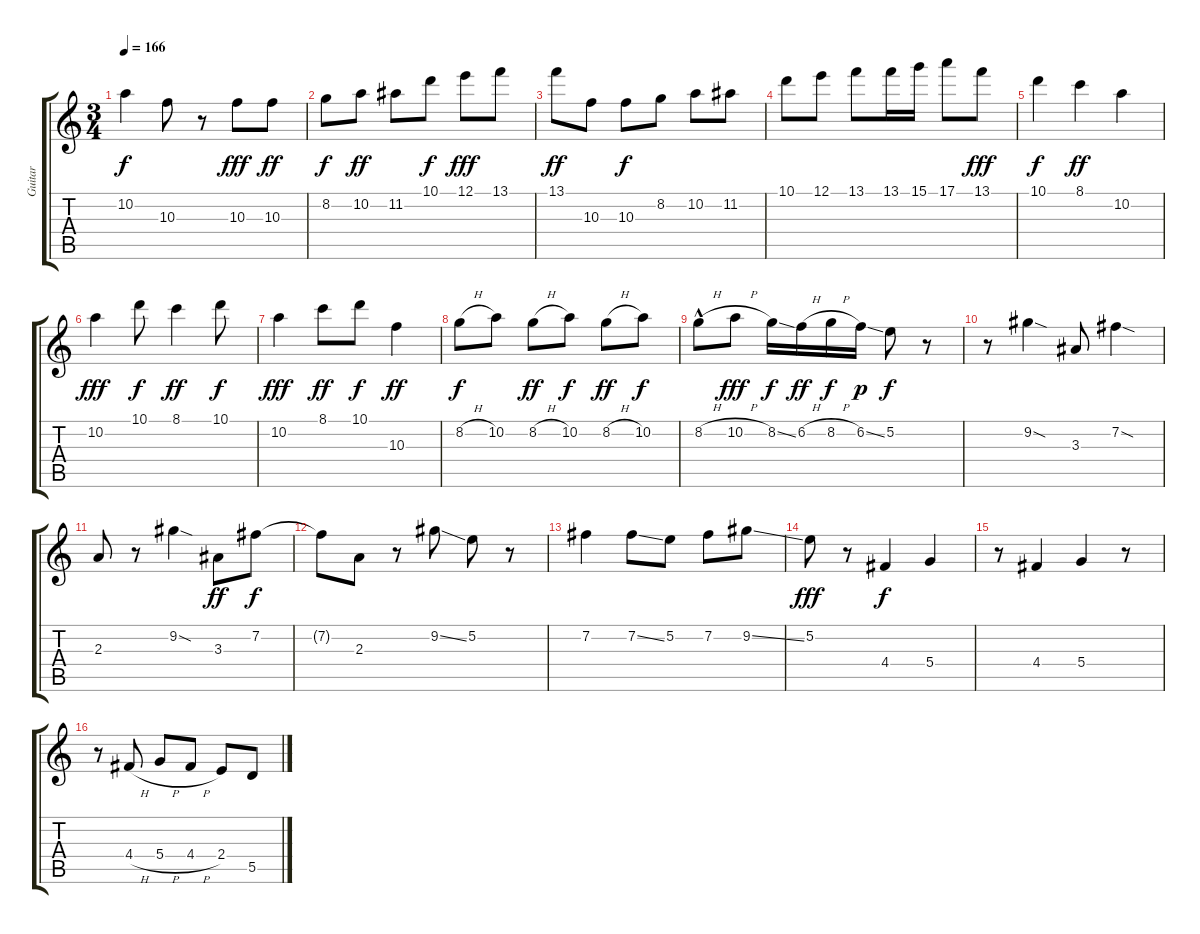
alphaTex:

\track ("Guitar" "Guitar") {instrument distortionguitar}
\staff {score tabs}
\tuning (E4 B3 G3 D3 A2 E2) {hide}
\ts (3 4)
\tempo 166
\clef g2
\ks c
10.2.4{dy f} 10.3.8 r.8 10.3.8{dy fff} 10.3.8{dy ff} |
8.2.8{dy f} 10.2.8{dy ff} 11.2.8 10.1.8{dy f} 12.1.8{dy fff} 13.1.8 |
13.1.8{dy ff} 10.3.8 10.3.8{dy f} 8.2.8 10.2.8 11.2.8 |
10.1.8 12.1.8 13.1.8 13.1.16 15.1.16 17.1.8 13.1.8{dy fff} |
10.1.4{dy f} 8.1.4{dy ff} 10.2.4 |
10.2.4{dy fff} 10.1.8{dy f} 8.1.4{dy ff} 10.1.8{dy f} |
10.2.4{dy fff} 8.1.8{dy ff} 10.1.8{dy f} 10.3.4{dy ff} |
8.2{h}.8{dy f} 10.2.8 8.2{h}.8{dy ff} 10.2.8{dy f} 8.2{h}.8{dy ff} 10.2.8{dy f} |
8.2{h hac}.8 10.2{h}.8{dy fff} 8.2{ss}.16{dy f} 6.2{h}.16{dy ff} 8.2{h}.16{dy f} 6.2{ss}.16{dy p} 5.2.8{dy f} r.8 |
r.8 9.2{sod}.4 3.3.8 7.2{sod}.4 |
2.3.8 r.8 9.2{sod}.4 3.3.8{dy ff} 7.2.8{dy f} |
7.2{t}.8 2.3.8 r.8 9.2{ss}.8 5.2.8 r.8 |
7.2.4 7.2{ss}.8 5.2.8 7.2.8 9.2{ss}.8 |
5.2.8{dy fff} r.8 4.4.4{dy f} 5.4.4 |
r.8 4.4.4 5.4.4 r.8 |
r.8 4.4{h}.8 5.4{h}.8 4.4{h}.8 2.4.8 5.5{h}.8
